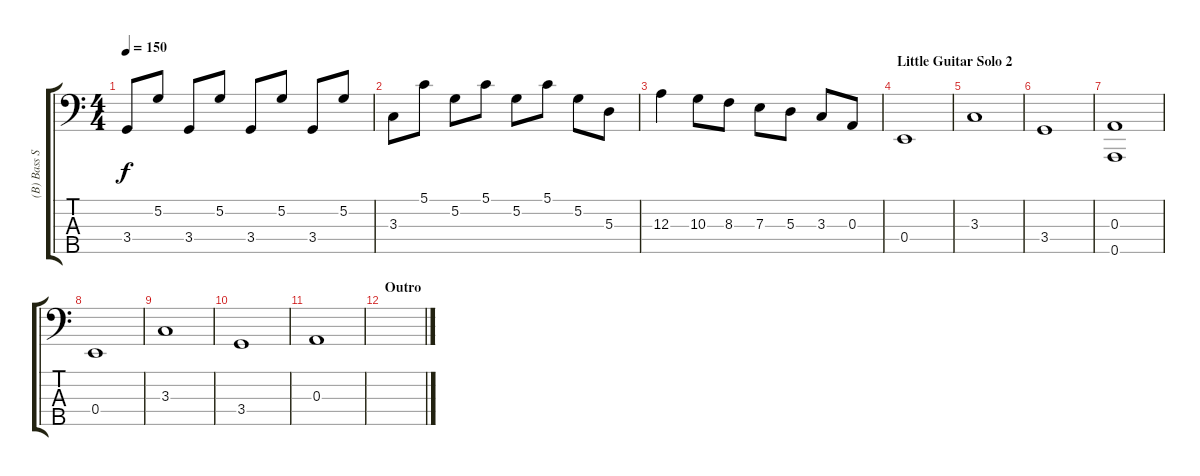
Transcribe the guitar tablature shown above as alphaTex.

\track ("(B) Bass Shock !!!" "(B) Bass S") {instrument acousticbass}
\staff {score tabs}
\tuning (G2 D2 A1 E1 A0) {hide}
\ts (4 4)
\tempo 150
\clef f4
\ks c
3.4.8{dy f} 5.2.8 3.4.8 5.2.8 3.4.8 5.2.8 3.4.8 5.2.8 |
3.3.8 5.1.8 5.2.8 5.1.8 5.2.8 5.1.8 5.2.8 5.3.8 |
12.3.4 10.3.8 8.3.8 7.3.8 5.3.8 3.3.8 0.3.8 |
\section ("" "Little Guitar Solo 2")
0.4.1 |
3.3.1 |
3.4.1 |
(0.3 0.5).1 |
0.4.1 |
3.3.1 |
3.4.1 |
0.3.1 |
\section ("" "Outro")
